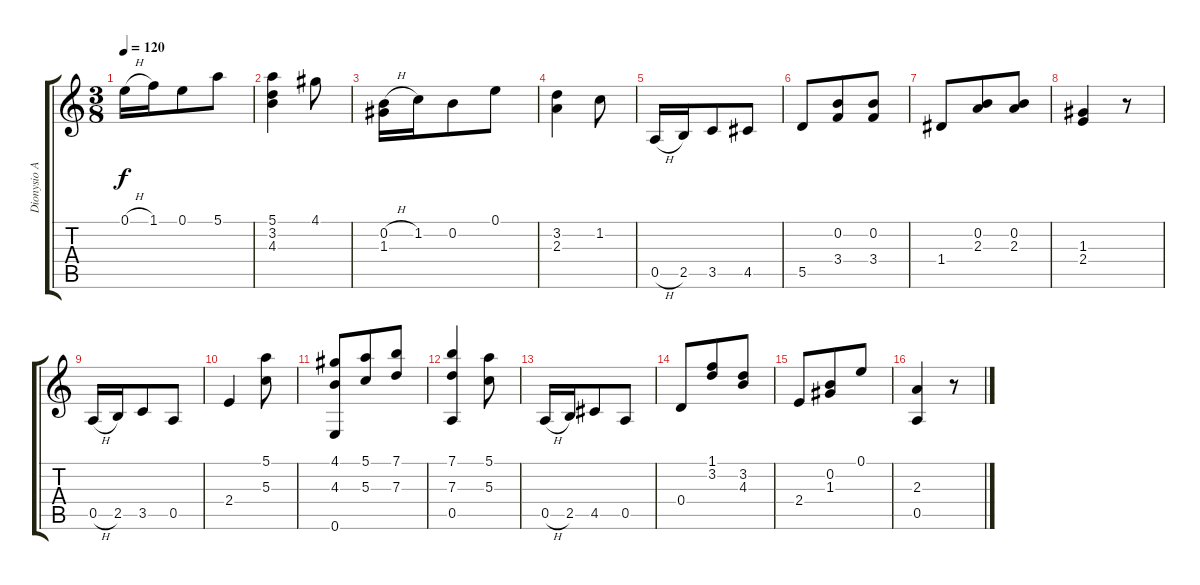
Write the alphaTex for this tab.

\track ("Dionysio Aguado" "Dionysio A") {instrument acousticguitarnylon}
\staff {score tabs}
\tuning (E4 B3 G3 D3 A2 E2) {hide}
\ts (3 8)
\tempo 120
\clef g2
\ks c
0.1{h}.16{dy f} 1.1.16 0.1.8 5.1.8 |
(5.1 3.2 4.3).4 4.1.8 |
(0.2{h} 1.3).16 1.2.16 0.2.8 0.1.8 |
(3.2 2.3).4 1.2.8 |
0.5{h}.16 2.5.16 3.5.8 4.5.8 |
5.5.8 (0.2 3.4).8 (0.2 3.4).8 |
1.4.8 (0.2 2.3).8 (0.2 2.3).8 |
(1.3 2.4).4 r.8 |
0.5{h}.16 2.5.16 3.5.8 0.5.8 |
2.4.4 (5.1 5.3).8 |
(4.1 4.3 0.6).8 (5.1 5.3).8 (7.1 7.3).8 |
(7.1 7.3 0.5).4 (5.1 5.3).8 |
0.5{h}.16 2.5.16 4.5.8 0.5.8 |
0.4.8 (1.1 3.2).8 (3.2 4.3).8 |
2.4.8 (0.2 1.3).8 0.1.8 |
(2.3 0.5).4 r.8
